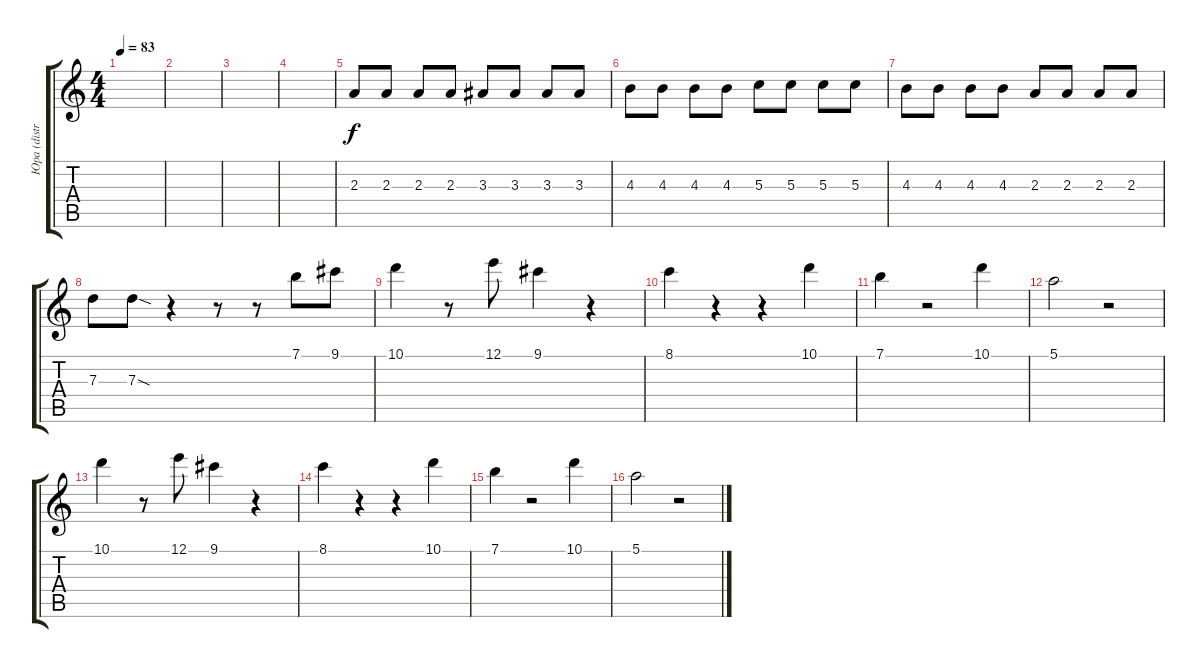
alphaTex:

\track ("Юра (distr)" "Юра (distr") {instrument distortionguitar}
\staff {score tabs}
\tuning (E4 B3 G3 D3 A2 E2) {hide}
\ts (4 4)
\tempo 83
\clef g2
\ks c
|
|
|
|
2.3.8 2.3.8 2.3.8 2.3.8 3.3.8 3.3.8 3.3.8 3.3.8 |
4.3.8 4.3.8 4.3.8 4.3.8 5.3.8 5.3.8 5.3.8 5.3.8 |
4.3.8 4.3.8 4.3.8 4.3.8 2.3.8 2.3.8 2.3.8 2.3.8 |
7.3.8 7.3{sod}.8 r.4 r.8 r.8 7.1.8 9.1.8 |
10.1.4 r.8 12.1.8 9.1.4 r.4 |
8.1.4 r.4 r.4 10.1.4 |
7.1.4 r.2 10.1.4 |
5.1.2 r.2 |
10.1.4 r.8 12.1.8 9.1.4 r.4 |
8.1.4 r.4 r.4 10.1.4 |
7.1.4 r.2 10.1.4 |
5.1.2 r.2
